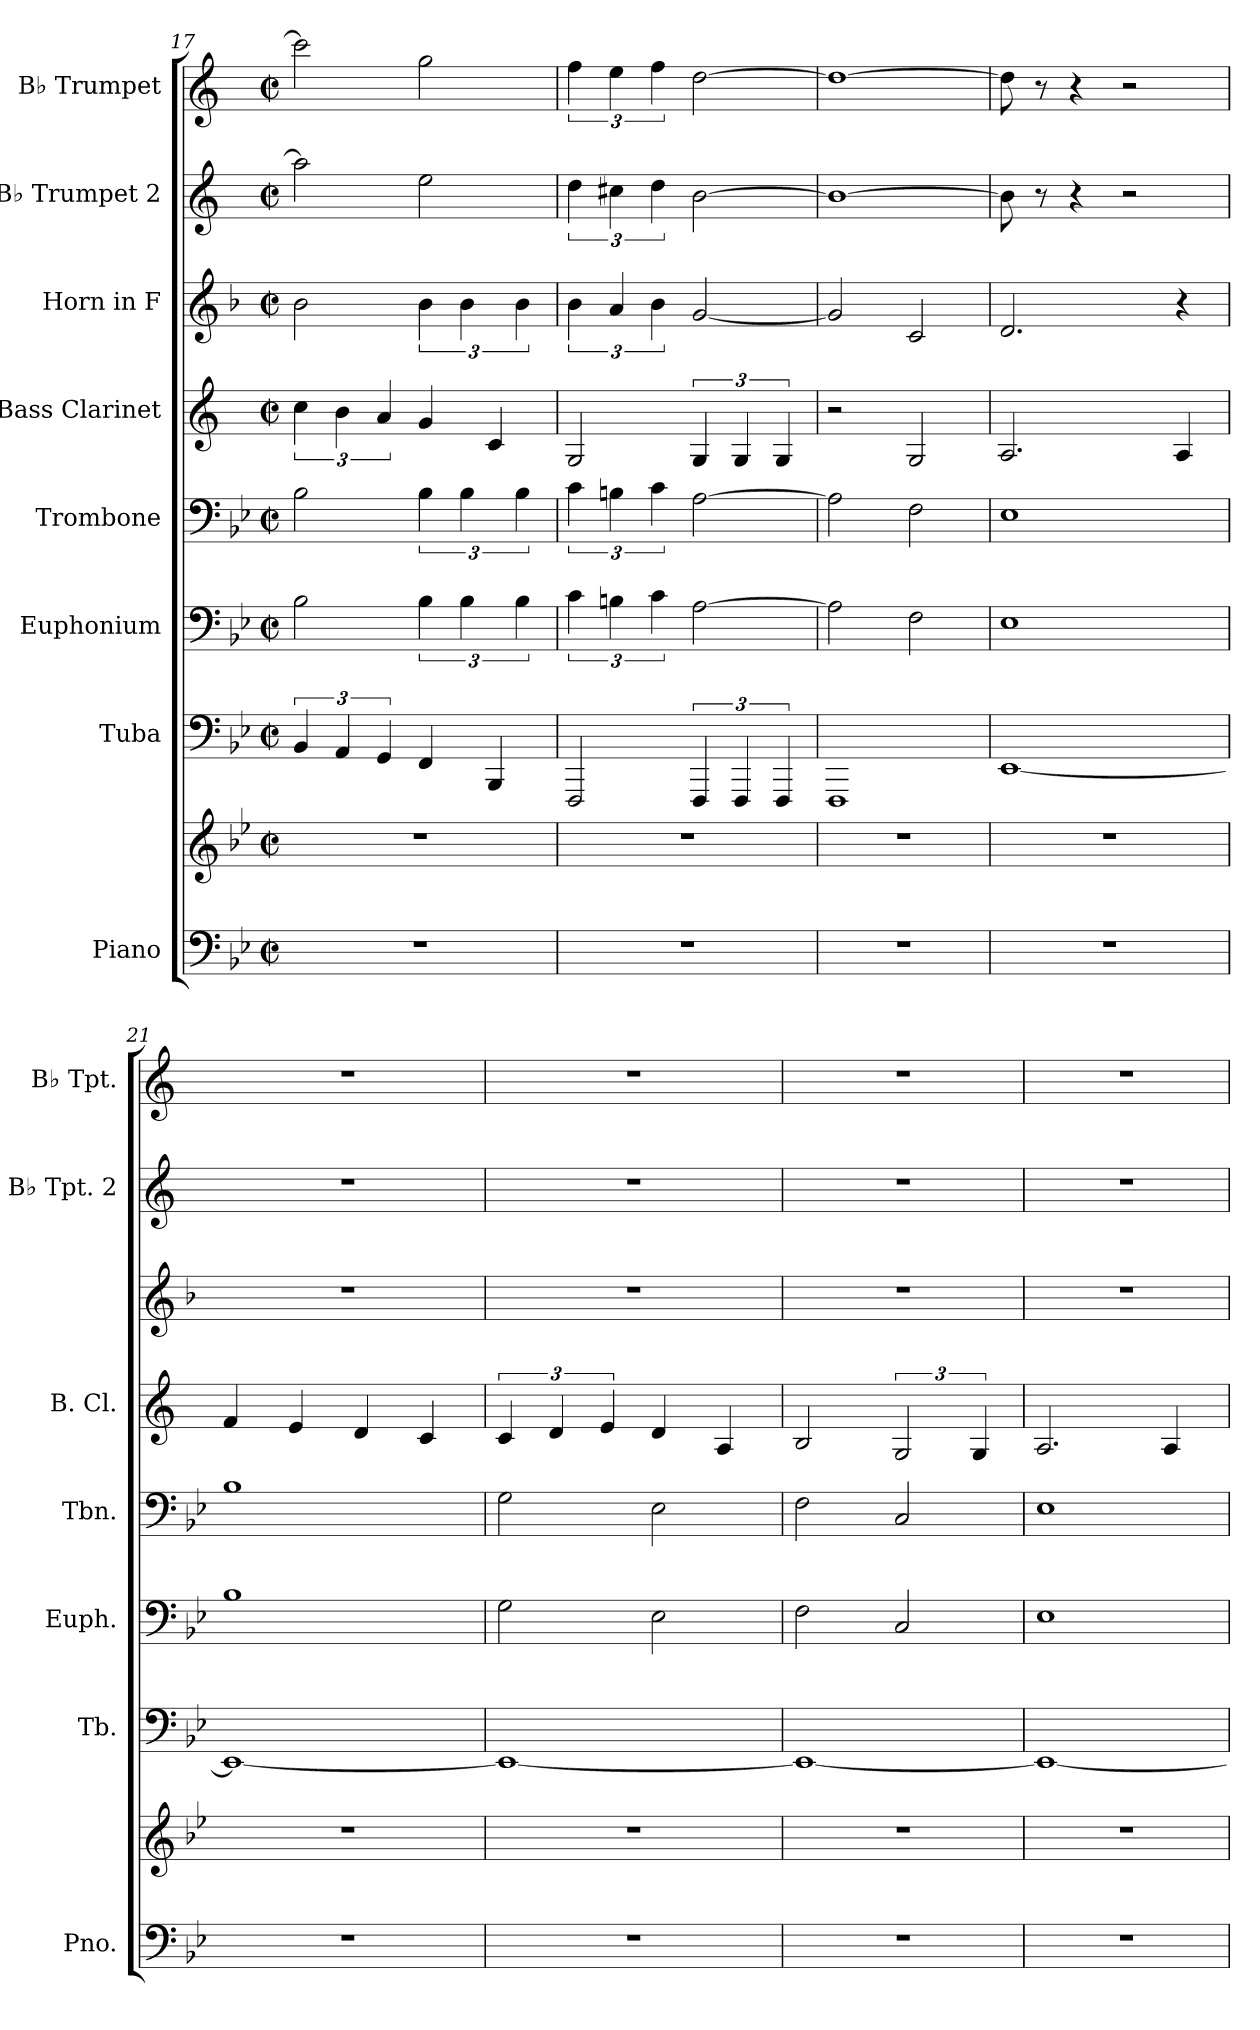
**kern	**kern	**kern	**kern	**kern	**kern	**kern	**kern	**kern
*part8	*part8	*part7	*part6	*part5	*part4	*part3	*part2	*part1
*staff9	*staff8	*staff7	*staff6	*staff5	*staff4	*staff3	*staff2	*staff1
*I"Piano	*	*I"Tuba	*I"Euphonium	*I"Trombone	*I"Bass Clarinet	*I"Horn in F	*I"B♭ Trumpet 2	*I"B♭ Trumpet
*I'Pno.	*	*I'Tb.	*I'Euph.	*I'Tbn.	*I'B. Cl.	*	*I'B♭ Tpt. 2	*I'B♭ Tpt.
*clefF4	*clefG2	*clefF4	*clefF4	*clefF4	*clefG2	*clefG2	*clefG2	*clefG2
*	*	*	*	*	*ITrd1c2	*ITrd4c7	*ITrd1c2	*ITrd1c2
*k[b-e-]	*k[b-e-]	*k[b-e-]	*k[b-e-]	*k[b-e-]	*k[b-e-]	*k[b-e-]	*k[b-e-]	*k[b-e-]
*M2/2	*M2/2	*M2/2	*M2/2	*M2/2	*M2/2	*M2/2	*M2/2	*M2/2
*met(c|)	*met(c|)	*met(c|)	*met(c|)	*met(c|)	*met(c|)	*met(c|)	*met(c|)	*met(c|)
=17	=17	=17	=17	=17	=17	=17	=17	=17
1r	1r	6BB-/	2B-\	2B-\	6b-\	2e-\	2gg\]	2bb-\]
.	.	6AA/	.	.	6a\	.	.	.
.	.	6GG/	.	.	6g/	.	.	.
.	.	4FF/	6B-\	6B-\	4f/	6e-\	2dd\	2ff\
.	.	.	6B-\	6B-\	.	6e-\	.	.
.	.	4BBB-/	.	.	4B-/	.	.	.
.	.	.	6B-\	6B-\	.	6e-\	.	.
=18	=18	=18	=18	=18	=18	=18	=18	=18
1r	1r	2FFF/	6c\	6c\	2F/	6e-\	6cc\	6ee-\
.	.	.	6Bn\	6Bn\	.	6d/	6bn\	6dd\
.	.	.	6c\	6c\	.	6e-\	6cc\	6ee-\
.	.	6FFF/	[2A\	[2A\	6F/	[2c/	[2a\	[2cc\
.	.	6FFF/	.	.	6F/	.	.	.
.	.	6FFF/	.	.	6F/	.	.	.
=19	=19	=19	=19	=19	=19	=19	=19	=19
1r	1r	1FFF	2A\]	2A\]	2r	2c/]	1a_	1cc_
.	.	.	2F\	2F\	2F/	2F/	.	.
!!LO:PB:g=z
=20	=20	=20	=20	=20	=20	=20	=20	=20
1r	1r	[1EE-	1E-	1E-	2.G/	2.G/	8a\]	8cc\]
.	.	.	.	.	.	.	8r	8r
.	.	.	.	.	.	.	4r	4r
.	.	.	.	.	.	.	2r	2r
.	.	.	.	.	4G/	4r	.	.
=21	=21	=21	=21	=21	=21	=21	=21	=21
1r	1r	1EE-_	1B-	1B-	4e-/	1r	1r	1r
.	.	.	.	.	4d/	.	.	.
.	.	.	.	.	4c/	.	.	.
.	.	.	.	.	4B-/	.	.	.
=22	=22	=22	=22	=22	=22	=22	=22	=22
1r	1r	1EE-_	2G\	2G\	6B-/	1r	1r	1r
.	.	.	.	.	6c/	.	.	.
.	.	.	.	.	6d/	.	.	.
.	.	.	2E-\	2E-\	4c/	.	.	.
.	.	.	.	.	4G/	.	.	.
=23	=23	=23	=23	=23	=23	=23	=23	=23
1r	1r	1EE-_	2F\	2F\	2A/	1r	1r	1r
.	.	.	2C/	2C/	3F/	.	.	.
.	.	.	.	.	6F/	.	.	.
=24	=24	=24	=24	=24	=24	=24	=24	=24
1r	1r	1EE-_	1E-	1E-	2.G/	1r	1r	1r
.	.	.	.	.	4G/	.	.	.
=	=	=	=	=	=	=	=	=
*-	*-	*-	*-	*-	*-	*-	*-	*-
